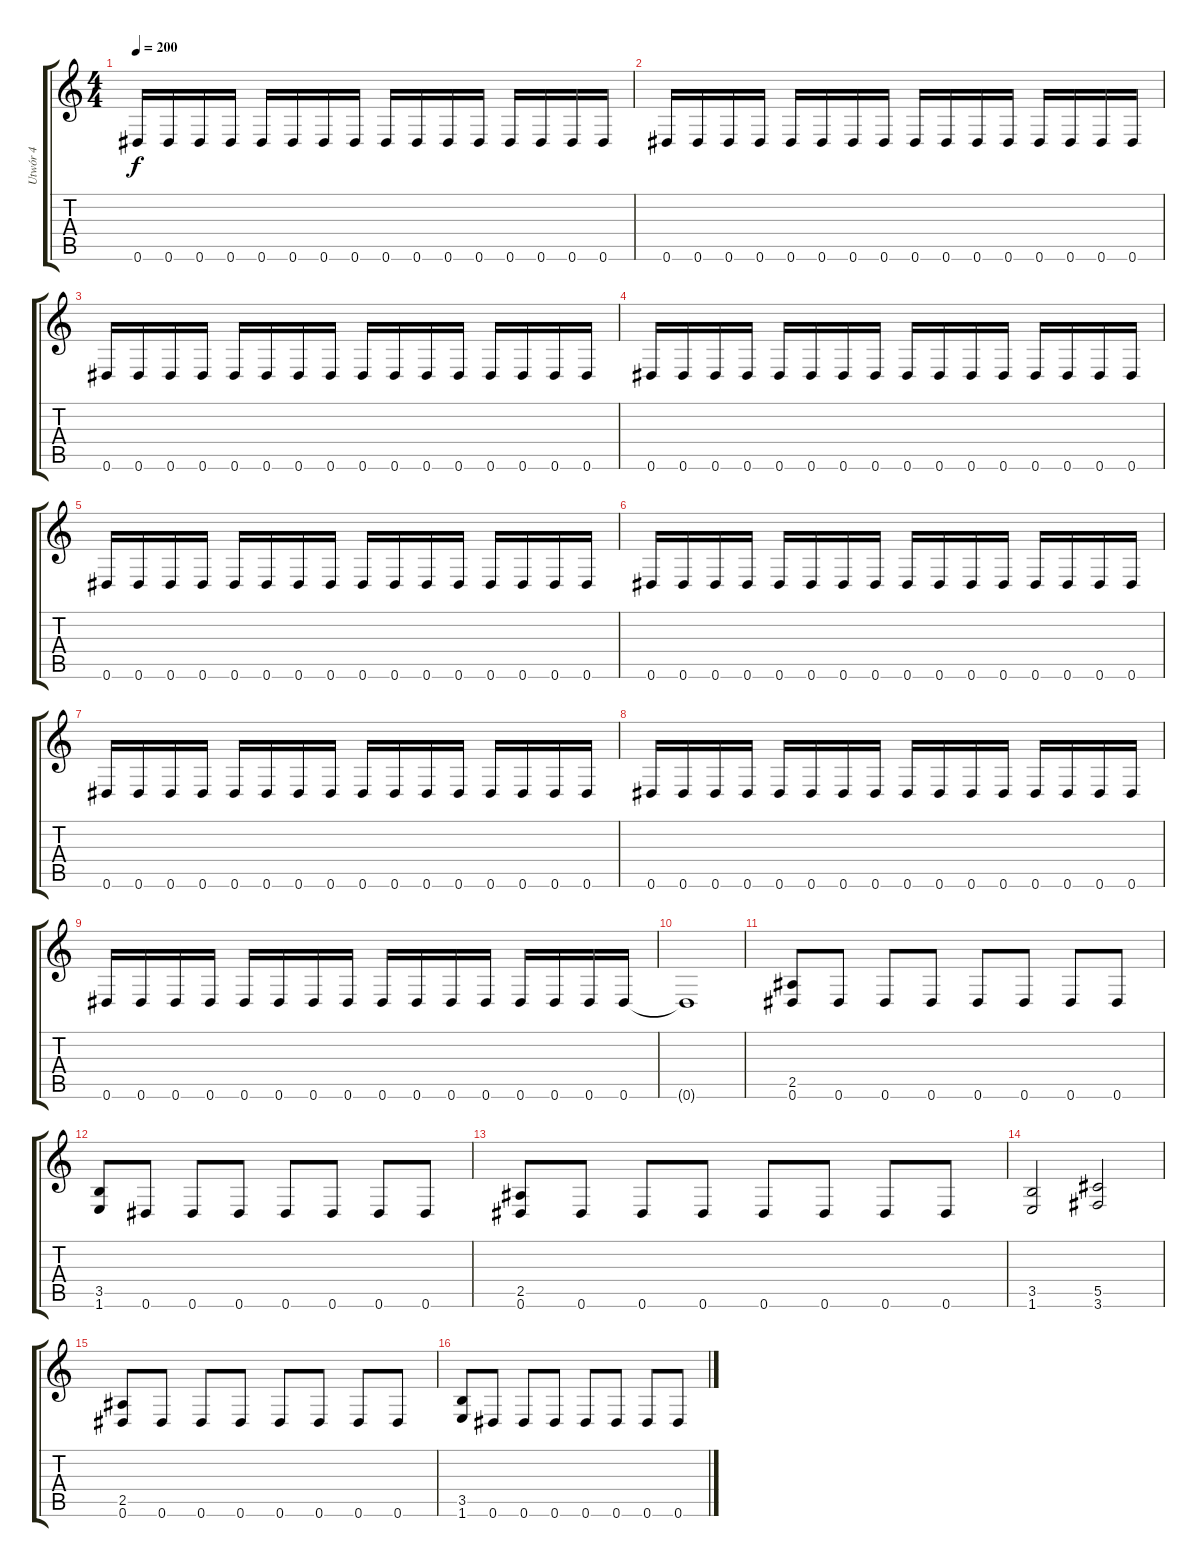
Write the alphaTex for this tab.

\track ("Utwór 4" "Utwór 4") {instrument electricbassfinger}
\staff {score tabs}
\tuning (Eb4 Bb3 Gb3 Db3 Ab2 Eb2) {hide}
\ts (4 4)
\tempo 200
\clef g2
\ks c
0.6.16{dy f} 0.6.16 0.6.16 0.6.16 0.6.16 0.6.16 0.6.16 0.6.16 0.6.16 0.6.16 0.6.16 0.6.16 0.6.16 0.6.16 0.6.16 0.6.16 |
0.6.16 0.6.16 0.6.16 0.6.16 0.6.16 0.6.16 0.6.16 0.6.16 0.6.16 0.6.16 0.6.16 0.6.16 0.6.16 0.6.16 0.6.16 0.6.16 |
0.6.16 0.6.16 0.6.16 0.6.16 0.6.16 0.6.16 0.6.16 0.6.16 0.6.16 0.6.16 0.6.16 0.6.16 0.6.16 0.6.16 0.6.16 0.6.16 |
0.6.16 0.6.16 0.6.16 0.6.16 0.6.16 0.6.16 0.6.16 0.6.16 0.6.16 0.6.16 0.6.16 0.6.16 0.6.16 0.6.16 0.6.16 0.6.16 |
0.6.16 0.6.16 0.6.16 0.6.16 0.6.16 0.6.16 0.6.16 0.6.16 0.6.16 0.6.16 0.6.16 0.6.16 0.6.16 0.6.16 0.6.16 0.6.16 |
0.6.16 0.6.16 0.6.16 0.6.16 0.6.16 0.6.16 0.6.16 0.6.16 0.6.16 0.6.16 0.6.16 0.6.16 0.6.16 0.6.16 0.6.16 0.6.16 |
0.6.16 0.6.16 0.6.16 0.6.16 0.6.16 0.6.16 0.6.16 0.6.16 0.6.16 0.6.16 0.6.16 0.6.16 0.6.16 0.6.16 0.6.16 0.6.16 |
0.6.16 0.6.16 0.6.16 0.6.16 0.6.16 0.6.16 0.6.16 0.6.16 0.6.16 0.6.16 0.6.16 0.6.16 0.6.16 0.6.16 0.6.16 0.6.16 |
0.6.16 0.6.16 0.6.16 0.6.16 0.6.16 0.6.16 0.6.16 0.6.16 0.6.16 0.6.16 0.6.16 0.6.16 0.6.16 0.6.16 0.6.16 0.6.16 |
0.6{t}.1 |
(2.5 0.6).8 0.6.8 0.6.8 0.6.8 0.6.8 0.6.8 0.6.8 0.6.8 |
(3.5 1.6).8 0.6.8 0.6.8 0.6.8 0.6.8 0.6.8 0.6.8 0.6.8 |
(2.5 0.6).8 0.6.8 0.6.8 0.6.8 0.6.8 0.6.8 0.6.8 0.6.8 |
(3.5 1.6).2 (5.5 3.6).2 |
(2.5 0.6).8 0.6.8 0.6.8 0.6.8 0.6.8 0.6.8 0.6.8 0.6.8 |
(3.5 1.6).8 0.6.8 0.6.8 0.6.8 0.6.8 0.6.8 0.6.8 0.6.8
